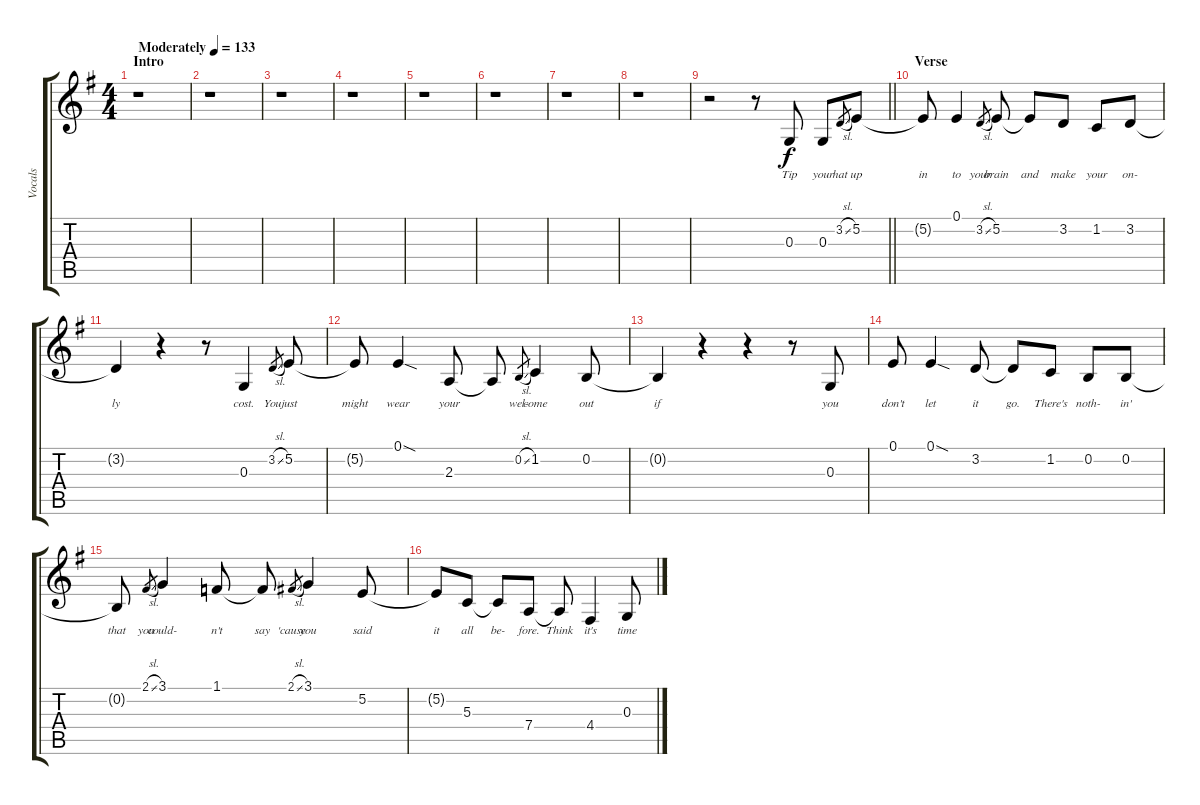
\track ("Vocals" "Vocals") {instrument lead1square}
\staff {score tabs}
\tuning (E4 B3 G3 D3 A2 E2) {hide}
\ts (4 4)
\section ("" "Intro")
\tempo (133 "Moderately")
\clef g2
\ks g
r.1{dy f instrument lead1square} |
r.1 |
r.1 |
r.1 |
r.1 |
r.1 |
r.1 |
r.1 |
\barLineRight lightlight
r.2 r.8 0.3.8{lyrics (0 "Tip") lyrics (1 "") lyrics (2 "") lyrics (3 "") lyrics (4 "")} 0.3.8{lyrics (0 "your") lyrics (1 "") lyrics (2 "") lyrics (3 "") lyrics (4 "")} 3.2{sl}.8{lyrics (0 "hat") lyrics (1 "") lyrics (2 "") lyrics (3 "") lyrics (4 "") gr} 5.2.8{lyrics (0 "up") lyrics (1 "") lyrics (2 "") lyrics (3 "") lyrics (4 "")} |
\section ("" "Verse")
5.2{t}.8{lyrics (0 "in") lyrics (1 "") lyrics (2 "") lyrics (3 "") lyrics (4 "")} 0.1.4{lyrics (0 "to") lyrics (1 "") lyrics (2 "") lyrics (3 "") lyrics (4 "")} 3.2{sl}.8{lyrics (0 "your") lyrics (1 "") lyrics (2 "") lyrics (3 "") lyrics (4 "") gr} 5.2.8{lyrics (0 "brain") lyrics (1 "") lyrics (2 "") lyrics (3 "") lyrics (4 "")} 5.2{t}.8{lyrics (0 "and") lyrics (1 "") lyrics (2 "") lyrics (3 "") lyrics (4 "")} 3.2.8{lyrics (0 "make") lyrics (1 "") lyrics (2 "") lyrics (3 "") lyrics (4 "")} 1.2.8{lyrics (0 "your") lyrics (1 "") lyrics (2 "") lyrics (3 "") lyrics (4 "")} 3.2.8{lyrics (0 "on-") lyrics (1 "") lyrics (2 "") lyrics (3 "") lyrics (4 "")} |
3.2{t}.4{lyrics (0 "ly") lyrics (1 "") lyrics (2 "") lyrics (3 "") lyrics (4 "")} r.4 r.8 0.3.4{lyrics (0 "cost.") lyrics (1 "") lyrics (2 "") lyrics (3 "") lyrics (4 "")} 3.2{sl}.8{lyrics (0 "You") lyrics (1 "") lyrics (2 "") lyrics (3 "") lyrics (4 "") gr} 5.2.8{lyrics (0 "just") lyrics (1 "") lyrics (2 "") lyrics (3 "") lyrics (4 "")} |
5.2{t}.8{lyrics (0 "might") lyrics (1 "") lyrics (2 "") lyrics (3 "") lyrics (4 "")} 0.1{sod}.4{lyrics (0 "wear") lyrics (1 "") lyrics (2 "") lyrics (3 "") lyrics (4 "")} 2.3.8{lyrics (0 "your") lyrics (1 "") lyrics (2 "") lyrics (3 "") lyrics (4 "")} 2.3{t}.8{lyrics (0 "") lyrics (1 "") lyrics (2 "") lyrics (3 "") lyrics (4 "")} 0.2{sl}.8{lyrics (0 "wel-") lyrics (1 "") lyrics (2 "") lyrics (3 "") lyrics (4 "") gr} 1.2.4{lyrics (0 "come") lyrics (1 "") lyrics (2 "") lyrics (3 "") lyrics (4 "")} 0.2.8{lyrics (0 "out") lyrics (1 "") lyrics (2 "") lyrics (3 "") lyrics (4 "")} |
0.2{t}.4{lyrics (0 "if") lyrics (1 "") lyrics (2 "") lyrics (3 "") lyrics (4 "")} r.4 r.4 r.8 0.3.8{lyrics (0 "you") lyrics (1 "") lyrics (2 "") lyrics (3 "") lyrics (4 "")} |
0.1.8{lyrics (0 "don't") lyrics (1 "") lyrics (2 "") lyrics (3 "") lyrics (4 "")} 0.1{sod}.4{lyrics (0 "let") lyrics (1 "") lyrics (2 "") lyrics (3 "") lyrics (4 "")} 3.2.8{lyrics (0 "it") lyrics (1 "") lyrics (2 "") lyrics (3 "") lyrics (4 "")} 3.2{t}.8{lyrics (0 "go.") lyrics (1 "") lyrics (2 "") lyrics (3 "") lyrics (4 "")} 1.2.8{lyrics (0 "There's") lyrics (1 "") lyrics (2 "") lyrics (3 "") lyrics (4 "")} 0.2.8{lyrics (0 "noth-") lyrics (1 "") lyrics (2 "") lyrics (3 "") lyrics (4 "")} 0.2.8{lyrics (0 "in'") lyrics (1 "") lyrics (2 "") lyrics (3 "") lyrics (4 "")} |
0.2{t}.8{lyrics (0 "that") lyrics (1 "") lyrics (2 "") lyrics (3 "") lyrics (4 "")} 2.1{sl}.8{lyrics (0 "you") lyrics (1 "") lyrics (2 "") lyrics (3 "") lyrics (4 "") gr} 3.1.4{lyrics (0 "could-") lyrics (1 "") lyrics (2 "") lyrics (3 "") lyrics (4 "")} 1.1.8{lyrics (0 "n't") lyrics (1 "") lyrics (2 "") lyrics (3 "") lyrics (4 "")} 1.1{t}.8{lyrics (0 "say") lyrics (1 "") lyrics (2 "") lyrics (3 "") lyrics (4 "")} 2.1{sl}.8{lyrics (0 "'cause") lyrics (1 "") lyrics (2 "") lyrics (3 "") lyrics (4 "") gr} 3.1.4{lyrics (0 "you") lyrics (1 "") lyrics (2 "") lyrics (3 "") lyrics (4 "")} 5.2.8{lyrics (0 "said") lyrics (1 "") lyrics (2 "") lyrics (3 "") lyrics (4 "")} |
5.2{t}.8{lyrics (0 "it") lyrics (1 "") lyrics (2 "") lyrics (3 "") lyrics (4 "")} 5.3.8{lyrics (0 "all") lyrics (1 "") lyrics (2 "") lyrics (3 "") lyrics (4 "")} 5.3{t}.8{lyrics (0 "be-") lyrics (1 "") lyrics (2 "") lyrics (3 "") lyrics (4 "")} 7.4.8{lyrics (0 "fore.") lyrics (1 "") lyrics (2 "") lyrics (3 "") lyrics (4 "")} 7.4{t}.8{lyrics (0 "Think") lyrics (1 "") lyrics (2 "") lyrics (3 "") lyrics (4 "")} 4.4.4{lyrics (0 "it's") lyrics (1 "") lyrics (2 "") lyrics (3 "") lyrics (4 "")} 0.3.8{lyrics (0 "time") lyrics (1 "") lyrics (2 "") lyrics (3 "") lyrics (4 "")}
